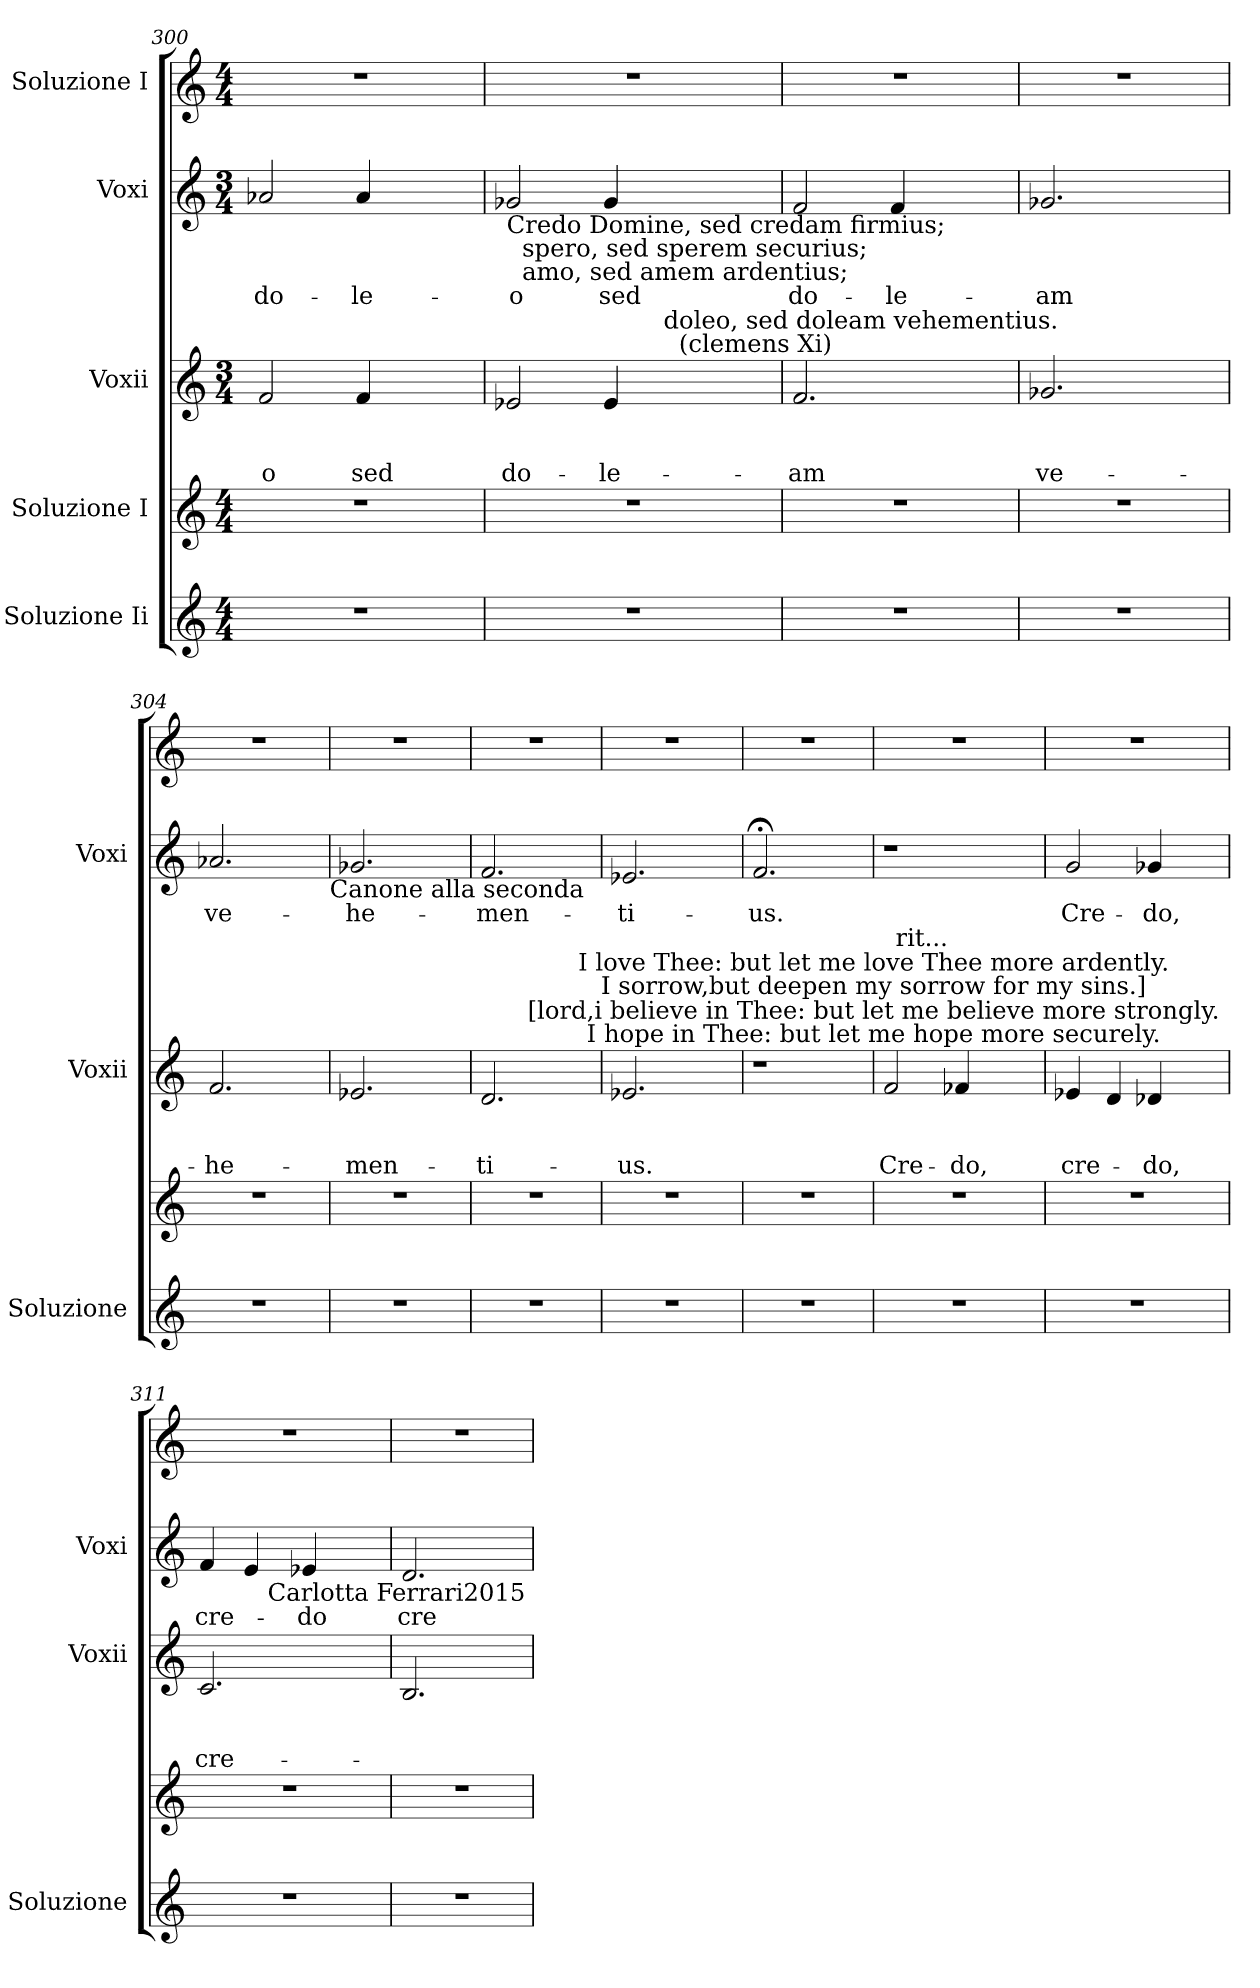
**kern	**kern	**kern	**text	**text	**text	**kern	**text	**kern
*part5	*part4	*part3	*part3	*part3	*part3	*part2	*part2	*part1
*staff5	*staff4	*staff3	*staff3	*staff3	*staff3	*staff2	*staff2	*staff1
*I"Soluzione Ii	*I"Soluzione I	*I"Voxii	*	*	*	*I"Voxi	*	*I"Soluzione I
*I'Soluzione	*	*I'Voxii	*	*	*	*I'Voxi	*	*
*clefG2	*clefG2	*clefG2	*	*	*	*clefG2	*	*clefG2
*k[]	*k[]	*k[]	*	*	*	*k[]	*	*k[]
*C:	*C:	*C:	*	*	*	*C:	*	*C:
*M4/4	*M4/4	*M3/4	*	*	*	*M3/4	*	*M4/4
=300	=300	=300	=300	=300	=300	=300	=300	=300
!	!	!	!	!	!LO:LY:b	!	!LO:LY:b	!
1r	1r	2f/	.	.	-o	2a-X/	do-	1r
!	!	!	!	!	!LO:LY:b	!	!LO:LY:b	!
.	.	4f/	.	.	sed	4a-/	-le-	.
.	.	4ryy	.	.	.	4ryy	.	.
=301	=301	=301	=301	=301	=301	=301	=301	=301
!	!	!	!	!	!	!LO:TX:b:t=Credo Domine, sed credam firmius;\n      spero, sed sperem securius;\n       amo, sed amem ardentius;	!	!
!	!	!	!	!	!LO:LY:b	!	!LO:LY:b	!
*	*	*^	*	*	*	*	*	*
1r	1r	2e-X/	2ryy	.	.	do-	2g-X/	-o	1r
!	!	!	!	!	!	!LO:LY:b	!	!LO:LY:b	!
.	.	4e-/	8ryy	.	.	-le-	4g-/	sed	.
.	.	.	32ryy	.	.	.	.	.	.
!	!	!	!LO:TX:a:t=doleo, sed doleam vehementius.\n             (clemens Xi)	!	!	!	!	!	!
.	.	.	4ryy	.	.	.	.	.	.
.	.	4ryy	.	.	.	.	4ryy	.	.
.	.	.	16.ryy	.	.	.	.	.	.
=302	=302	=302	=302	=302	=302	=302	=302	=302	=302
!	!	!	!	!	!	!LO:LY:b	!	!LO:LY:b	!
*	*	*v	*v	*	*	*	*	*	*
1r	1r	2.f/	.	.	-am	2f/	do-	1r
!	!	!	!	!	!	!	!LO:LY:b	!
.	.	.	.	.	.	4f/	-le-	.
.	.	4ryy	.	.	.	4ryy	.	.
=303	=303	=303	=303	=303	=303	=303	=303	=303
!	!	!	!	!	!LO:LY:b	!	!LO:LY:b	!
1r	1r	2.g-X/	.	.	ve-	2.g-X/	-am	1r
.	.	4ryy	.	.	.	4ryy	.	.
=304	=304	=304	=304	=304	=304	=304	=304	=304
!	!	!	!	!	!LO:LY:b	!	!LO:LY:b	!
1r	1r	2.f/	.	.	-he-	2.a-X/	ve-	1r
.	.	4ryy	.	.	.	4ryy	.	.
!	!	!	!	!	!	!LO:TX:b:t=Canone alla seconda	!	!
=305	=305	=305	=305	=305	=305	=305	=305	=305
!	!	!	!	!	!LO:LY:b	!	!LO:LY:b	!
1r	1r	2.e-X/	.	.	-men-	2.g-X/	-he-	1r
.	.	4ryy	.	.	.	4ryy	.	.
=306	=306	=306	=306	=306	=306	=306	=306	=306
!	!	!	!	!	!LO:LY:b	!	!LO:LY:b	!
1r	1r	2.d/	.	.	-ti-	2.f/	-men-	1r
.	.	4ryy	.	.	.	4ryy	.	.
=307	=307	=307	=307	=307	=307	=307	=307	=307
!	!	!	!	!	!LO:LY:b	!	!LO:LY:b	!
1r	1r	2.e-X/	.	.	-us.	2.e-X/	-ti-	1r
.	.	4ryy	.	.	.	4ryy	.	.
=308	=308	=308	=308	=308	=308	=308	=308	=308
!	!	!LO:N:vis=1	!	!	!	!	!LO:LY:b	!
1r	1r	2.r	.	.	.	2.f;/	-us.	1r
.	.	4ryy	.	.	.	4ryy	.	.
!	!	!LO:TX:a:cj:t=[lord,i believe in Thee&colon; but let me believe more strongly.\nI hope in Thee&colon; but let me hope more securely.	!	!	!	!	!	!
!	!	!LO:TX:a:cj:t=I love Thee&colon; but let me love Thee more ardently.\nI sorrow,but deepen my sorrow for my sins.]	!	!	!	!	!	!
=309	=309	=309	=309	=309	=309	=309	=309	=309
!	!	!	!	!	!LO:LY:b	!LO:N:vis=1	!	!
*	*	*^	*	*	*	*	*	*
1r	1r	2f/	32ryy	.	.	Cre-	2.r	.	1r
!	!	!	!LO:TX:a:t=rit...	!	!	!	!	!	!
.	.	.	2ryy	.	.	.	.	.	.
!	!	!	!	!	!	!LO:LY:b	!	!	!
.	.	4f-X/	.	.	.	-do,	.	.	.
.	.	.	4...ryy	.	.	.	.	.	.
.	.	4ryy	.	.	.	.	4ryy	.	.
=310	=310	=310	=310	=310	=310	=310	=310	=310	=310
!	!	!	!	!	!	!LO:LY:b	!	!LO:LY:b	!
*	*	*v	*v	*	*	*	*	*	*
1r	1r	4e-X/	.	.	cre-	2g/	Cre-	1r
.	.	4d/	.	.	.	.	.	.
!	!	!	!	!	!LO:LY:b	!	!LO:LY:b	!
.	.	4d-X/	.	.	-do,	4g-X/	-do,	.
.	.	4ryy	.	.	.	4ryy	.	.
=311	=311	=311	=311	=311	=311	=311	=311	=311
!	!	!	!	!	!LO:LY:b	!	!LO:LY:b	!
*	*	*	*	*	*	*^	*	*
1r	1r	2.c/	.	.	cre-	4f/	3ryy	cre-	1r
.	.	.	.	.	.	4e/	.	.	.
!	!	!	!	!	!	!	!LO:TX:b:t=Carlotta Ferrari2015	!	!
.	.	.	.	.	.	.	3%2ryy	.	.
!	!	!	!	!	!	!	!	!LO:LY:b	!
.	.	.	.	.	.	4e-X/	.	-do	.
.	.	4ryy	.	.	.	4ryy	.	.	.
=312	=312	=312	=312	=312	=312	=312	=312	=312	=312
!	!	!	!	!	!	!	!	!LO:LY:b	!
*	*	*	*	*	*	*v	*v	*	*
1r	1r	2.B/	.	.	.	2.d/	cre-	1r
.	.	4ryy	.	.	.	4ryy	.	.
=	=	=	=	=	=	=	=	=
*-	*-	*-	*-	*-	*-	*-	*-	*-
